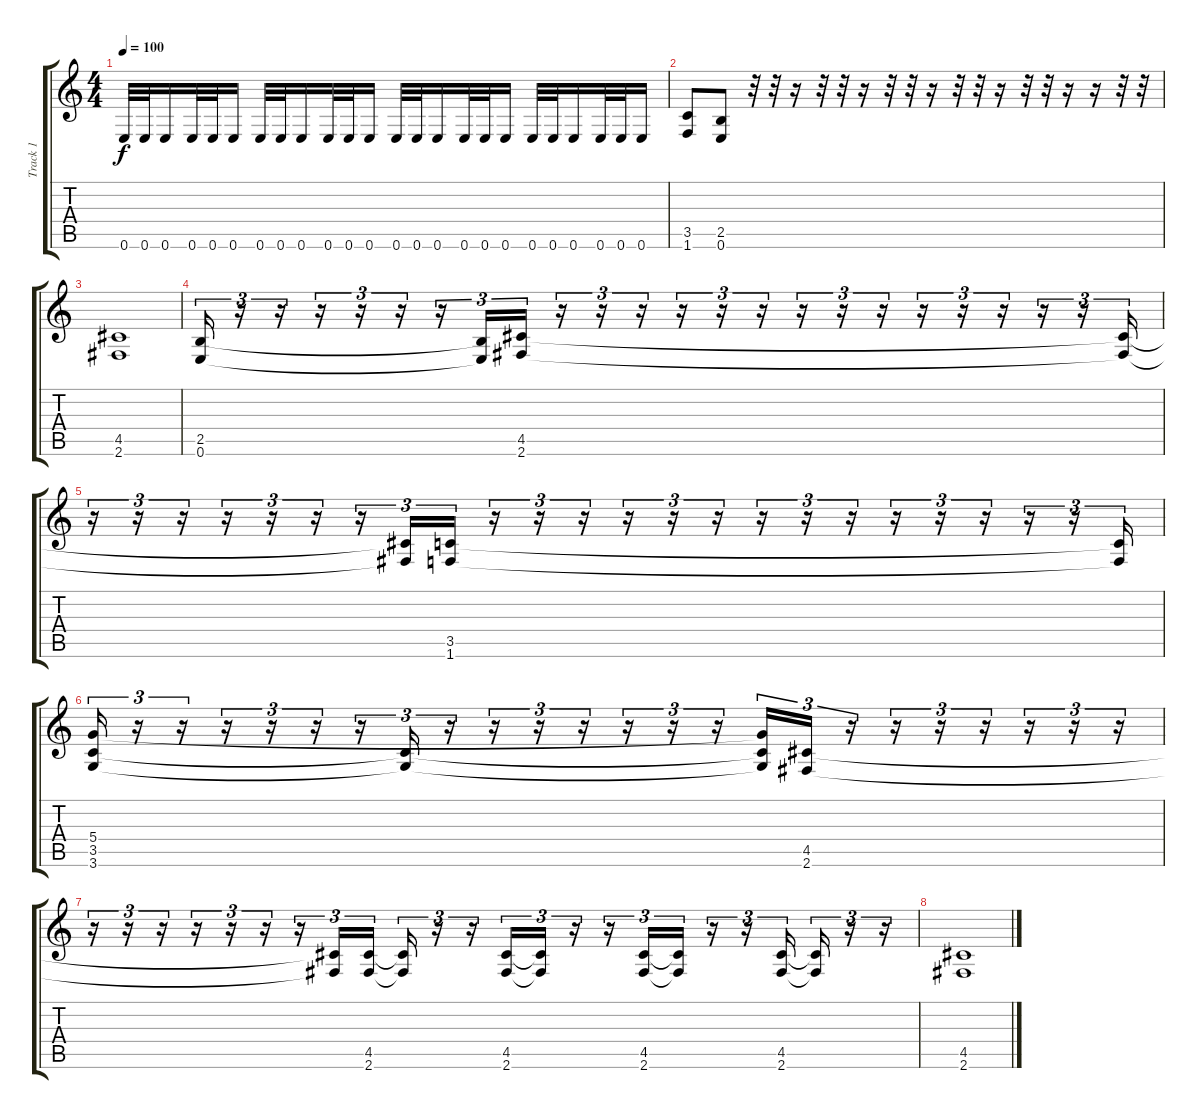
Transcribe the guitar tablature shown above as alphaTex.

\track ("Track 1" "Track 1") {instrument distortionguitar}
\staff {score tabs}
\tuning (E4 B3 G3 D3 A2 E2) {hide}
\ts (4 4)
\tempo 100
\clef g2
\ks c
0.6.32{dy f} 0.6.32 0.6.16 0.6.32 0.6.32 0.6.16 0.6.32 0.6.32 0.6.16 0.6.32 0.6.32 0.6.16 0.6.32 0.6.32 0.6.16 0.6.32 0.6.32 0.6.16 0.6.32 0.6.32 0.6.16 0.6.32 0.6.32 0.6.16 |
(3.5 1.6).8 (2.5 0.6).8 r.32 r.32 r.16 r.32 r.32 r.16 r.32 r.32 r.16 r.32 r.32 r.16 r.32 r.32 r.16 r.16 r.32 r.32 |
(4.5 2.6).1 |
(2.5 0.6).16{tu (3 2)} r.16{tu (3 2)} r.16{tu (3 2)} r.16{tu (3 2)} r.16{tu (3 2)} r.16{tu (3 2)} r.16{tu (3 2)} (2.5{t} 0.6{t}).16{tu (3 2)} (4.5 2.6).16{tu (3 2)} r.16{tu (3 2)} r.16{tu (3 2)} r.16{tu (3 2)} r.16{tu (3 2)} r.16{tu (3 2)} r.16{tu (3 2)} r.16{tu (3 2)} r.16{tu (3 2)} r.16{tu (3 2)} r.16{tu (3 2)} r.16{tu (3 2)} r.16{tu (3 2)} r.16{tu (3 2)} r.16{tu (3 2)} (4.5{t} 2.6{t}).16{tu (3 2)} |
r.16{tu (3 2)} r.16{tu (3 2)} r.16{tu (3 2)} r.16{tu (3 2)} r.16{tu (3 2)} r.16{tu (3 2)} r.16{tu (3 2)} (4.5{t} 2.6{t}).16{tu (3 2)} (3.5 1.6).16{tu (3 2)} r.16{tu (3 2)} r.16{tu (3 2)} r.16{tu (3 2)} r.16{tu (3 2)} r.16{tu (3 2)} r.16{tu (3 2)} r.16{tu (3 2)} r.16{tu (3 2)} r.16{tu (3 2)} r.16{tu (3 2)} r.16{tu (3 2)} r.16{tu (3 2)} r.16{tu (3 2)} r.16{tu (3 2)} (3.5{t} 1.6{t}).16{tu (3 2)} |
(5.4 3.5 3.6).16{tu (3 2)} r.16{tu (3 2)} r.16{tu (3 2)} r.16{tu (3 2)} r.16{tu (3 2)} r.16{tu (3 2)} r.16{tu (3 2)} (3.5{t} 3.6{t}).16{tu (3 2)} r.16{tu (3 2)} r.16{tu (3 2)} r.16{tu (3 2)} r.16{tu (3 2)} r.16{tu (3 2)} r.16{tu (3 2)} r.16{tu (3 2)} (5.4{t} 3.5{t} 3.6{t}).16{tu (3 2)} (4.5 2.6).16{tu (3 2)} r.16{tu (3 2)} r.16{tu (3 2)} r.16{tu (3 2)} r.16{tu (3 2)} r.16{tu (3 2)} r.16{tu (3 2)} r.16{tu (3 2)} |
r.16{tu (3 2)} r.16{tu (3 2)} r.16{tu (3 2)} r.16{tu (3 2)} r.16{tu (3 2)} r.16{tu (3 2)} r.16{tu (3 2)} (4.5{t} 2.6{t}).16{tu (3 2)} (4.5 2.6).16{tu (3 2) beam splitsecondary} (4.5{t} 2.6{t}).16{tu (3 2)} r.16{tu (3 2)} r.16{tu (3 2)} (4.5 2.6).16{tu (3 2)} (4.5{t} 2.6{t}).16{tu (3 2)} r.16{tu (3 2)} r.16{tu (3 2)} (4.5 2.6).16{tu (3 2)} (4.5{t} 2.6{t}).16{tu (3 2)} r.16{tu (3 2)} r.16{tu (3 2)} (4.5 2.6).16{tu (3 2)} (4.5{t} 2.6{t}).16{tu (3 2)} r.16{tu (3 2)} r.16{tu (3 2)} |
(4.5 2.6).1
